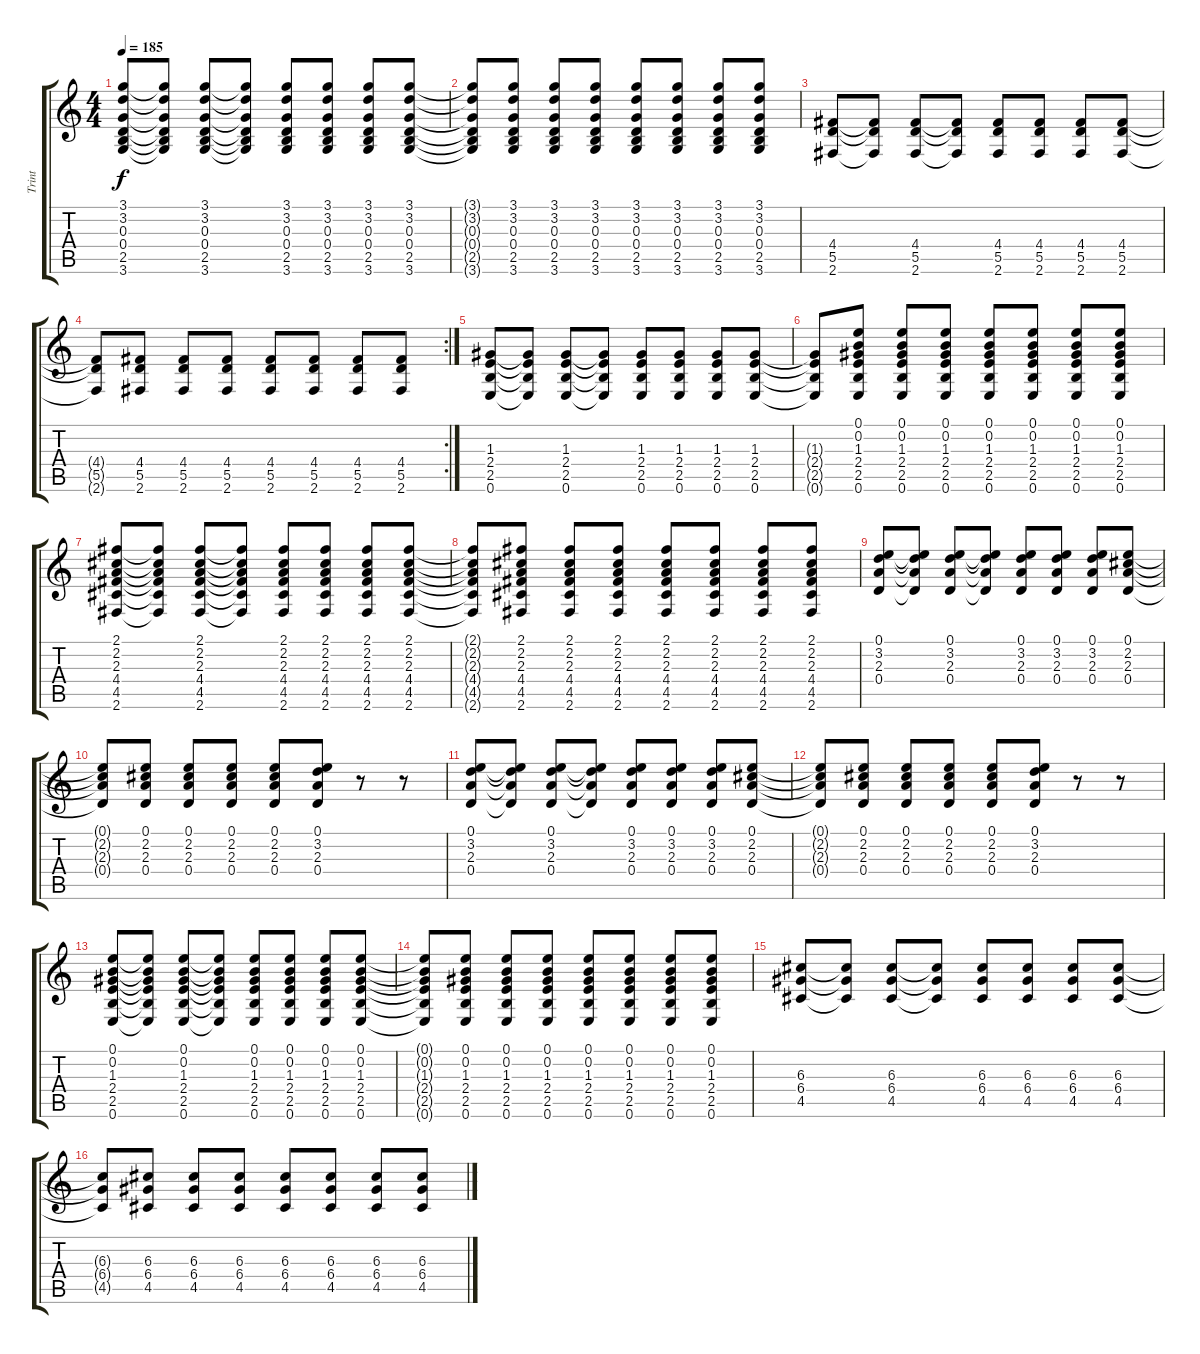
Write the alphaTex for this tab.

\track ("Trint" "Trint") {instrument acousticguitarsteel}
\staff {score tabs}
\tuning (E4 B3 G3 D3 A2 E2) {hide}
\ts (4 4)
\tempo 185
\clef g2
\ks c
(3.1 3.2 0.3 0.4 2.5 3.6).8{dy f} (3.1{t} 3.2{t} 0.3{t} 0.4{t} 2.5{t} 3.6{t}).8 (3.1 3.2 0.3 0.4 2.5 3.6).8 (3.1{t} 3.2{t} 0.3{t} 0.4{t} 2.5{t} 3.6{t}).8 (3.1 3.2 0.3 0.4 2.5 3.6).8 (3.1 3.2 0.3 0.4 2.5 3.6).8 (3.1 3.2 0.3 0.4 2.5 3.6).8 (3.1 3.2 0.3 0.4 2.5 3.6).8 |
(3.1{t} 3.2{t} 0.3{t} 0.4{t} 2.5{t} 3.6{t}).8 (3.1 3.2 0.3 0.4 2.5 3.6).8 (3.1 3.2 0.3 0.4 2.5 3.6).8 (3.1 3.2 0.3 0.4 2.5 3.6).8 (3.1 3.2 0.3 0.4 2.5 3.6).8 (3.1 3.2 0.3 0.4 2.5 3.6).8 (3.1 3.2 0.3 0.4 2.5 3.6).8 (3.1 3.2 0.3 0.4 2.5 3.6).8 |
(4.4 5.5 2.6).8 (4.4{t} 5.5{t} 2.6{t}).8 (4.4 5.5 2.6).8 (4.4{t} 5.5{t} 2.6{t}).8 (4.4 5.5 2.6).8 (4.4 5.5 2.6).8 (4.4 5.5 2.6).8 (4.4 5.5 2.6).8 |
\rc 2
(4.4{t} 5.5{t} 2.6{t}).8 (4.4 5.5 2.6).8 (4.4 5.5 2.6).8 (4.4 5.5 2.6).8 (4.4 5.5 2.6).8 (4.4 5.5 2.6).8 (4.4 5.5 2.6).8 (4.4 5.5 2.6).8 |
(1.3 2.4 2.5 0.6).8 (1.3{t} 2.4{t} 2.5{t} 0.6{t}).8 (1.3 2.4 2.5 0.6).8 (1.3{t} 2.4{t} 2.5{t} 0.6{t}).8 (1.3 2.4 2.5 0.6).8 (1.3 2.4 2.5 0.6).8 (1.3 2.4 2.5 0.6).8 (1.3 2.4 2.5 0.6).8 |
(1.3{t} 2.4{t} 2.5{t} 0.6{t}).8 (0.1 0.2 1.3 2.4 2.5 0.6).8 (0.1 0.2 1.3 2.4 2.5 0.6).8 (0.1 0.2 1.3 2.4 2.5 0.6).8 (0.1 0.2 1.3 2.4 2.5 0.6).8 (0.1 0.2 1.3 2.4 2.5 0.6).8 (0.1 0.2 1.3 2.4 2.5 0.6).8 (0.1 0.2 1.3 2.4 2.5 0.6).8 |
(2.1 2.2 2.3 4.4 4.5 2.6).8 (2.1{t} 2.2{t} 2.3{t} 4.4{t} 4.5{t} 2.6{t}).8 (2.1 2.2 2.3 4.4 4.5 2.6).8 (2.1{t} 2.2{t} 2.3{t} 4.4{t} 4.5{t} 2.6{t}).8 (2.1 2.2 2.3 4.4 4.5 2.6).8 (2.1 2.2 2.3 4.4 4.5 2.6).8 (2.1 2.2 2.3 4.4 4.5 2.6).8 (2.1 2.2 2.3 4.4 4.5 2.6).8 |
(2.1{t} 2.2{t} 2.3{t} 4.4{t} 4.5{t} 2.6{t}).8 (2.1 2.2 2.3 4.4 4.5 2.6).8 (2.1 2.2 2.3 4.4 4.5 2.6).8 (2.1 2.2 2.3 4.4 4.5 2.6).8 (2.1 2.2 2.3 4.4 4.5 2.6).8 (2.1 2.2 2.3 4.4 4.5 2.6).8 (2.1 2.2 2.3 4.4 4.5 2.6).8 (2.1 2.2 2.3 4.4 4.5 2.6).8 |
(0.1 3.2 2.3 0.4).8 (0.1{t} 3.2{t} 2.3{t} 0.4{t}).8 (0.1 3.2 2.3 0.4).8 (0.1{t} 3.2{t} 2.3{t} 0.4{t}).8 (0.1 3.2 2.3 0.4).8 (0.1 3.2 2.3 0.4).8 (0.1 3.2 2.3 0.4).8 (0.1 2.2 2.3 0.4).8 |
(0.1{t} 2.2{t} 2.3{t} 0.4{t}).8 (0.1 2.2 2.3 0.4).8 (0.1 2.2 2.3 0.4).8 (0.1 2.2 2.3 0.4).8 (0.1 2.2 2.3 0.4).8 (0.1 3.2 2.3 0.4).8 r.8 r.8 |
(0.1 3.2 2.3 0.4).8 (0.1{t} 3.2{t} 2.3{t} 0.4{t}).8 (0.1 3.2 2.3 0.4).8 (0.1{t} 3.2{t} 2.3{t} 0.4{t}).8 (0.1 3.2 2.3 0.4).8 (0.1 3.2 2.3 0.4).8 (0.1 3.2 2.3 0.4).8 (0.1 2.2 2.3 0.4).8 |
(0.1{t} 2.2{t} 2.3{t} 0.4{t}).8 (0.1 2.2 2.3 0.4).8 (0.1 2.2 2.3 0.4).8 (0.1 2.2 2.3 0.4).8 (0.1 2.2 2.3 0.4).8 (0.1 3.2 2.3 0.4).8 r.8 r.8 |
(0.1 0.2 1.3 2.4 2.5 0.6).8 (0.1{t} 0.2{t} 1.3{t} 2.4{t} 2.5{t} 0.6{t}).8 (0.1 0.2 1.3 2.4 2.5 0.6).8 (0.1{t} 0.2{t} 1.3{t} 2.4{t} 2.5{t} 0.6{t}).8 (0.1 0.2 1.3 2.4 2.5 0.6).8 (0.1 0.2 1.3 2.4 2.5 0.6).8 (0.1 0.2 1.3 2.4 2.5 0.6).8 (0.1 0.2 1.3 2.4 2.5 0.6).8 |
(0.1{t} 0.2{t} 1.3{t} 2.4{t} 2.5{t} 0.6{t}).8 (0.1 0.2 1.3 2.4 2.5 0.6).8 (0.1 0.2 1.3 2.4 2.5 0.6).8 (0.1 0.2 1.3 2.4 2.5 0.6).8 (0.1 0.2 1.3 2.4 2.5 0.6).8 (0.1 0.2 1.3 2.4 2.5 0.6).8 (0.1 0.2 1.3 2.4 2.5 0.6).8 (0.1 0.2 1.3 2.4 2.5 0.6).8 |
(6.3 6.4 4.5).8 (6.3{t} 6.4{t} 4.5{t}).8 (6.3 6.4 4.5).8 (6.3{t} 6.4{t} 4.5{t}).8 (6.3 6.4 4.5).8 (6.3 6.4 4.5).8 (6.3 6.4 4.5).8 (6.3 6.4 4.5).8 |
(6.3{t} 6.4{t} 4.5{t}).8 (6.3 6.4 4.5).8 (6.3 6.4 4.5).8 (6.3 6.4 4.5).8 (6.3 6.4 4.5).8 (6.3 6.4 4.5).8 (6.3 6.4 4.5).8 (6.3 6.4 4.5).8
